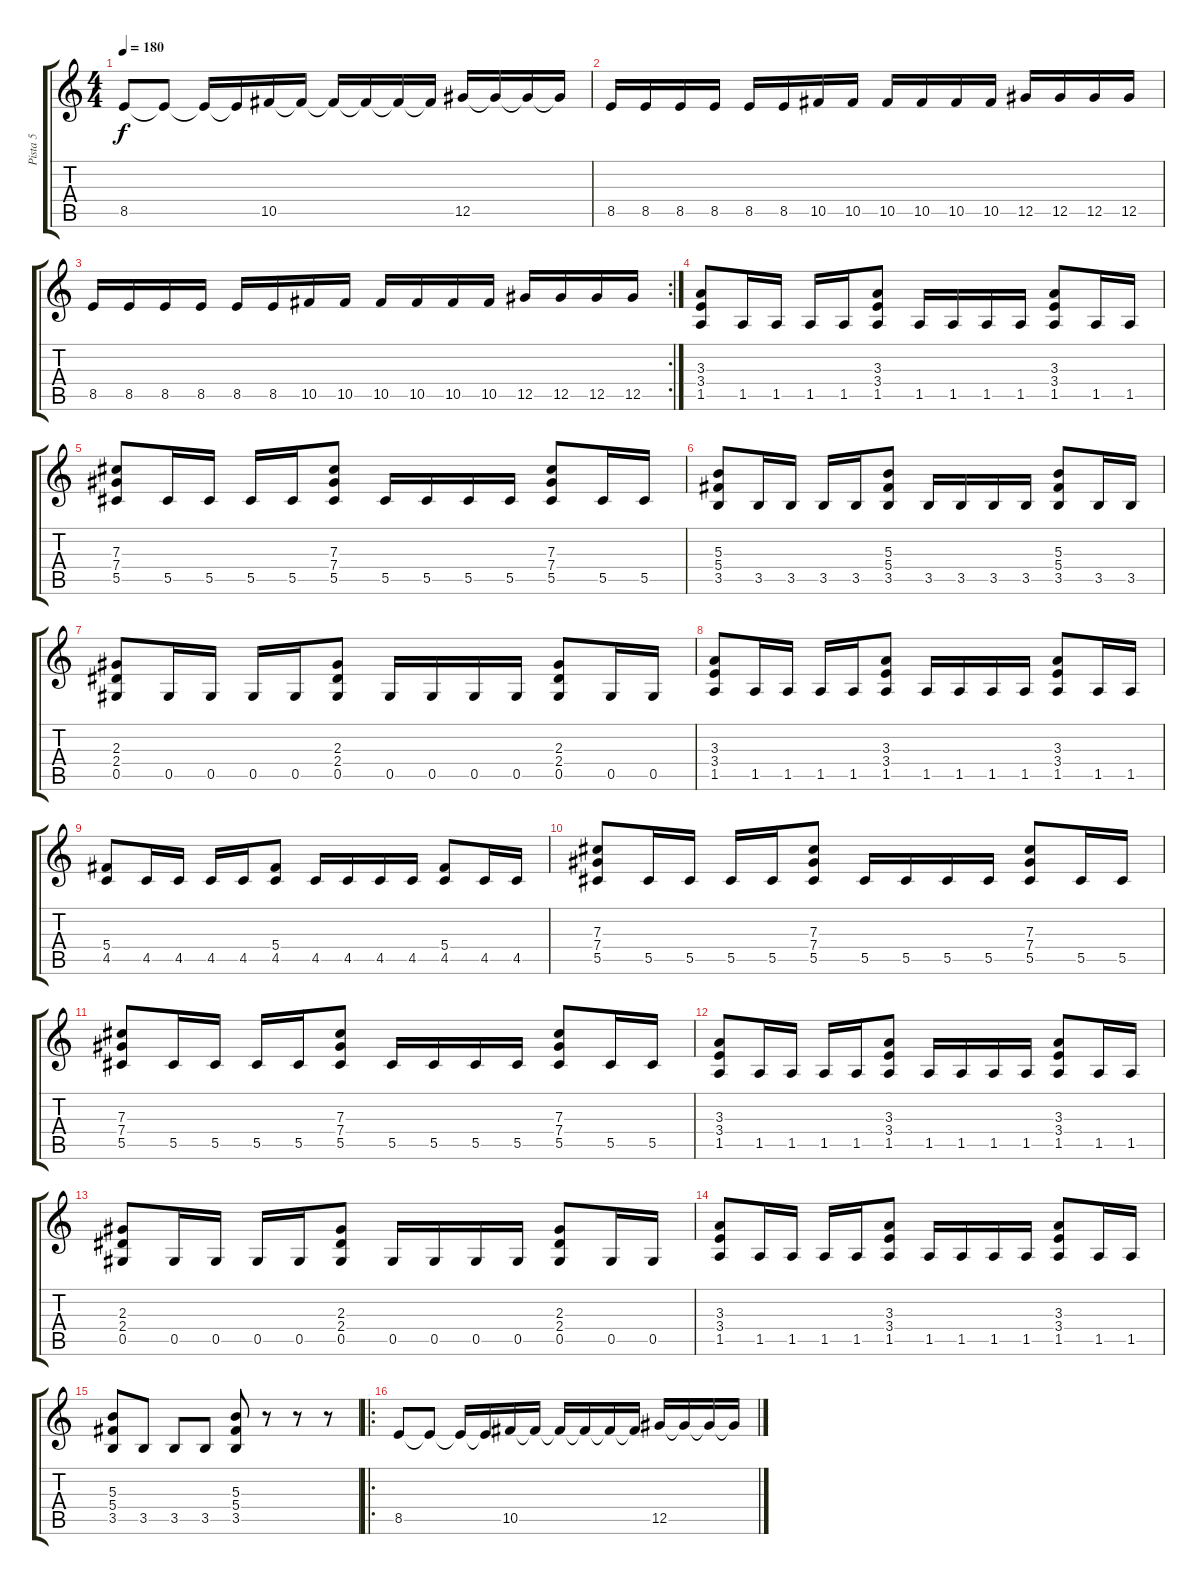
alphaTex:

\track ("Pista 5" "Pista 5") {instrument distortionguitar}
\staff {score tabs}
\tuning (Eb4 Bb3 Gb3 Db3 Ab2 Eb2) {hide}
\ts (4 4)
\tempo 180
\clef g2
\ks c
8.5.8{dy f} 8.5{t}.8 8.5{t}.16 8.5{t}.16 10.5.16 10.5{t}.16 10.5{t}.16 10.5{t}.16 10.5{t}.16 10.5{t}.16 12.5.16 12.5{t}.16 12.5{t}.16 12.5{t}.16 |
8.5.16 8.5.16 8.5.16 8.5.16 8.5.16 8.5.16 10.5.16 10.5.16 10.5.16 10.5.16 10.5.16 10.5.16 12.5.16 12.5.16 12.5.16 12.5.16 |
\rc 2
8.5.16 8.5.16 8.5.16 8.5.16 8.5.16 8.5.16 10.5.16 10.5.16 10.5.16 10.5.16 10.5.16 10.5.16 12.5.16 12.5.16 12.5.16 12.5.16 |
(3.3 3.4 1.5).8 1.5.16 1.5.16 1.5.16 1.5.16 (3.3 3.4 1.5).8 1.5.16 1.5.16 1.5.16 1.5.16 (3.3 3.4 1.5).8 1.5.16 1.5.16 |
(7.3 7.4 5.5).8 5.5.16 5.5.16 5.5.16 5.5.16 (7.3 7.4 5.5).8 5.5.16 5.5.16 5.5.16 5.5.16 (7.3 7.4 5.5).8 5.5.16 5.5.16 |
(5.3 5.4 3.5).8 3.5.16 3.5.16 3.5.16 3.5.16 (5.3 5.4 3.5).8 3.5.16 3.5.16 3.5.16 3.5.16 (5.3 5.4 3.5).8 3.5.16 3.5.16 |
(2.3 2.4 0.5).8 0.5.16 0.5.16 0.5.16 0.5.16 (2.3 2.4 0.5).8 0.5.16 0.5.16 0.5.16 0.5.16 (2.3 2.4 0.5).8 0.5.16 0.5.16 |
(3.3 3.4 1.5).8 1.5.16 1.5.16 1.5.16 1.5.16 (3.3 3.4 1.5).8 1.5.16 1.5.16 1.5.16 1.5.16 (3.3 3.4 1.5).8 1.5.16 1.5.16 |
(5.4 4.5).8 4.5.16 4.5.16 4.5.16 4.5.16 (5.4 4.5).8 4.5.16 4.5.16 4.5.16 4.5.16 (5.4 4.5).8 4.5.16 4.5.16 |
(7.3 7.4 5.5).8 5.5.16 5.5.16 5.5.16 5.5.16 (7.3 7.4 5.5).8 5.5.16 5.5.16 5.5.16 5.5.16 (7.3 7.4 5.5).8 5.5.16 5.5.16 |
(7.3 7.4 5.5).8 5.5.16 5.5.16 5.5.16 5.5.16 (7.3 7.4 5.5).8 5.5.16 5.5.16 5.5.16 5.5.16 (7.3 7.4 5.5).8 5.5.16 5.5.16 |
(3.3 3.4 1.5).8 1.5.16 1.5.16 1.5.16 1.5.16 (3.3 3.4 1.5).8 1.5.16 1.5.16 1.5.16 1.5.16 (3.3 3.4 1.5).8 1.5.16 1.5.16 |
(2.3 2.4 0.5).8 0.5.16 0.5.16 0.5.16 0.5.16 (2.3 2.4 0.5).8 0.5.16 0.5.16 0.5.16 0.5.16 (2.3 2.4 0.5).8 0.5.16 0.5.16 |
(3.3 3.4 1.5).8 1.5.16 1.5.16 1.5.16 1.5.16 (3.3 3.4 1.5).8 1.5.16 1.5.16 1.5.16 1.5.16 (3.3 3.4 1.5).8 1.5.16 1.5.16 |
(5.3 5.4 3.5).8 3.5.8 3.5.8 3.5.8 (5.3 5.4 3.5).8 r.8 r.8 r.8 |
\ro
8.5.8 8.5{t}.8 8.5{t}.16 8.5{t}.16 10.5.16 10.5{t}.16 10.5{t}.16 10.5{t}.16 10.5{t}.16 10.5{t}.16 12.5.16 12.5{t}.16 12.5{t}.16 12.5{t}.16
